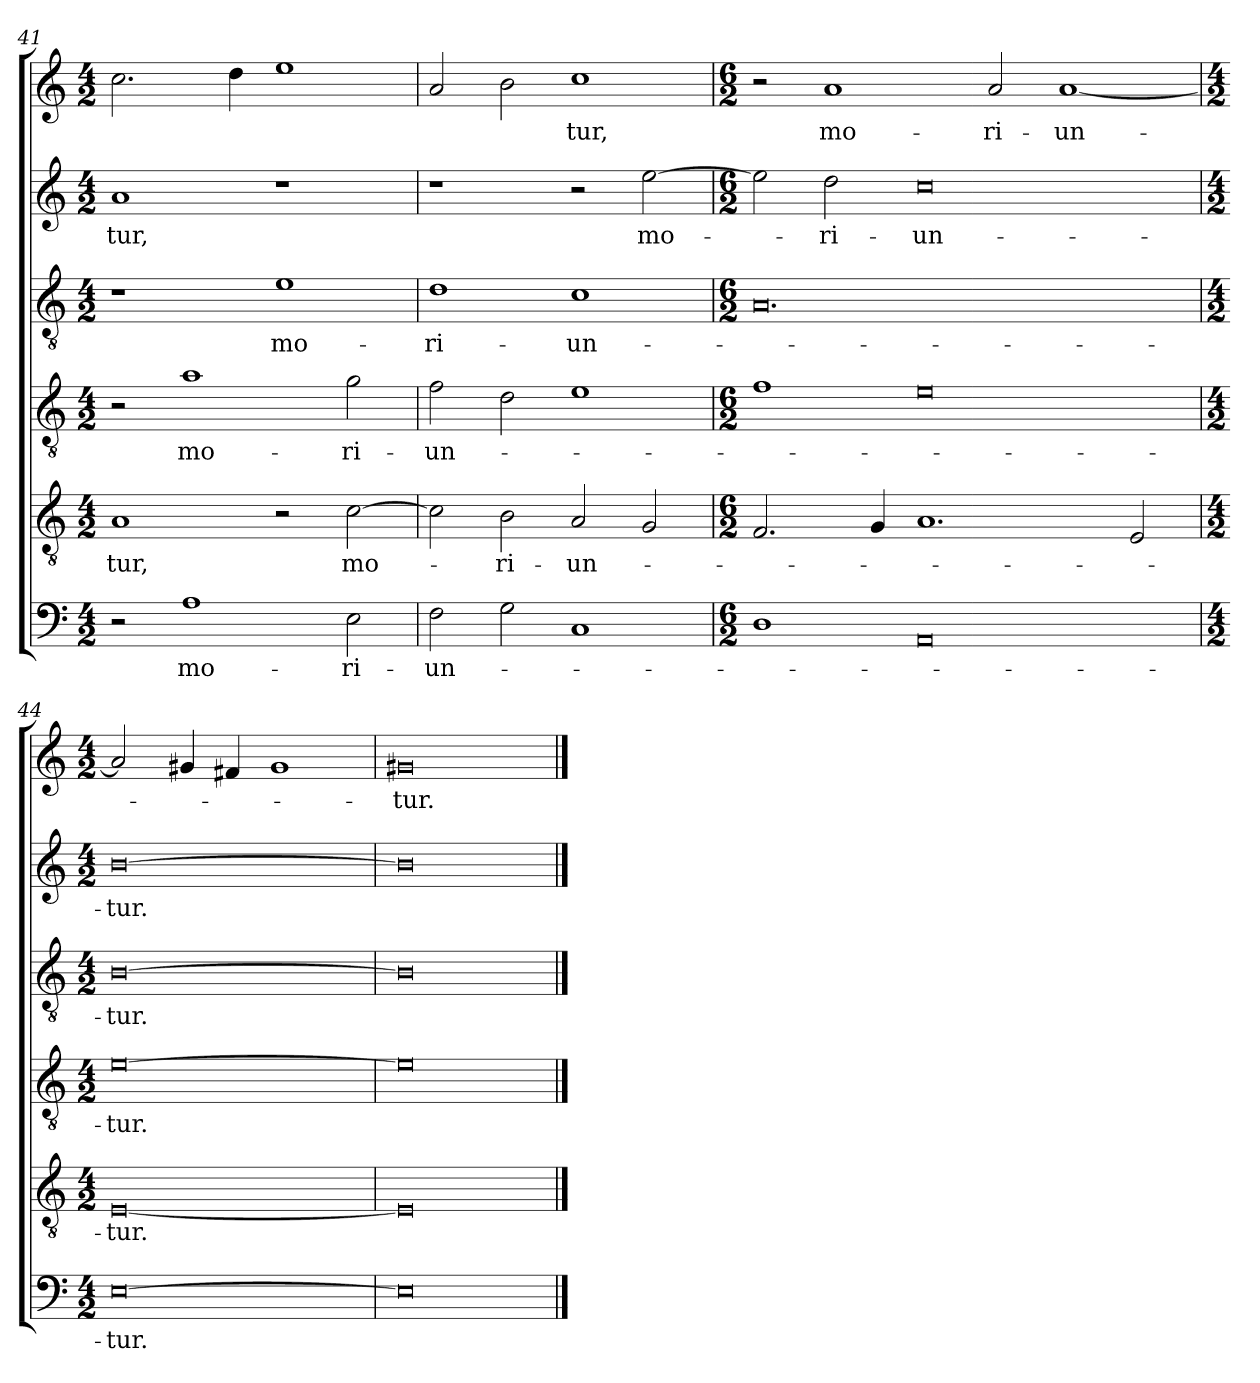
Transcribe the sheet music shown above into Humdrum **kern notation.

**kern	**text	**kern	**text	**kern	**text	**kern	**text	**kern	**text	**kern	**text
*part6	*part6	*part5	*part5	*part4	*part4	*part3	*part3	*part2	*part2	*part1	*part1
*staff6	*staff6	*staff5	*staff5	*staff4	*staff4	*staff3	*staff3	*staff2	*staff2	*staff1	*staff1
!!LO:LB:g=z
*clefF4	*	*clefGv2	*	*clefGv2	*	*clefGv2	*	*clefG2	*	*clefG2	*
*k[]	*	*k[]	*	*k[]	*	*k[]	*	*k[]	*	*k[]	*
*C:	*	*C:	*	*C:	*	*C:	*	*C:	*	*C:	*
*M4/2	*	*M4/2	*	*M4/2	*	*M4/2	*	*M4/2	*	*M4/2	*
=41	=41	=41	=41	=41	=41	=41	=41	=41	=41	=41	=41
!	!	!	!LO:LY:b	!	!	!	!	!	!LO:LY:b	!	!
2r	.	1A	-tur,	2r	.	1r	.	1a	-tur,	2.cc\	.
!	!LO:LY:b	!	!	!	!LO:LY:b	!	!	!	!	!	!
1A	mo-	.	.	1a	mo-	.	.	.	.	.	.
.	.	.	.	.	.	.	.	.	.	4dd\	.
!	!	!	!	!	!	!	!LO:LY:b	!	!	!	!
.	.	2r	.	.	.	1e	mo-	1r	.	1ee	.
!	!LO:LY:b	!	!LO:LY:b	!	!LO:LY:b	!	!	!	!	!	!
2E\	-ri-	[2c\	mo-	2g\	-ri-	.	.	.	.	.	.
=42	=42	=42	=42	=42	=42	=42	=42	=42	=42	=42	=42
!	!LO:LY:b	!	!	!	!LO:LY:b	!	!LO:LY:b	!	!	!	!
2F\	-un-	2c\]	.	2f\	-un-	1d	-ri-	1r	.	2a/	.
!	!	!	!LO:LY:b	!	!	!	!	!	!	!	!
2G\	.	2B\	-ri-	2d\	.	.	.	.	.	2b\	.
!	!	!	!LO:LY:b	!	!	!	!LO:LY:b	!	!	!	!LO:LY:b
1C	.	2A/	-un-	1e	.	1c	-un-	2r	.	1cc	-tur,
!	!	!	!	!	!	!	!	!	!LO:LY:b	!	!
.	.	2G/	.	.	.	.	.	[2ee\	mo-	.	.
=43	=43	=43	=43	=43	=43	=43	=43	=43	=43	=43	=43
*M6/2	*	*M6/2	*	*M6/2	*	*M6/2	*	*M6/2	*	*M6/2	*
1D	.	2.F/	.	1f	.	0.A	.	2ee\]	.	2r	.
!	!	!	!	!	!	!	!	!	!LO:LY:b	!	!LO:LY:b
.	.	.	.	.	.	.	.	2dd\	-ri-	1a	mo-
.	.	4G/	.	.	.	.	.	.	.	.	.
!	!	!	!	!	!	!	!	!	!LO:LY:b	!	!
0AA	.	1.A	.	0e	.	.	.	0cc	-un-	.	.
!	!	!	!	!	!	!	!	!	!	!	!LO:LY:b
.	.	.	.	.	.	.	.	.	.	2a/	-ri-
!	!	!	!	!	!	!	!	!	!	!	!LO:LY:b
.	.	.	.	.	.	.	.	.	.	[1a	-un-
.	.	2E/	.	.	.	.	.	.	.	.	.
=44	=44	=44	=44	=44	=44	=44	=44	=44	=44	=44	=44
*M4/2	*	*M4/2	*	*M4/2	*	*M4/2	*	*M4/2	*	*M4/2	*
!	!LO:LY:b	!	!LO:LY:b	!	!LO:LY:b	!	!LO:LY:b	!	!LO:LY:b	!	!
[0E	-tur.	[0E	-tur.	[0e	-tur.	[0B	-tur.	[0b	-tur.	2a/]	.
.	.	.	.	.	.	.	.	.	.	4g#X/	.
.	.	.	.	.	.	.	.	.	.	4f#X/	.
.	.	.	.	.	.	.	.	.	.	1g#	.
=45	=45	=45	=45	=45	=45	=45	=45	=45	=45	=45	=45
!	!	!	!	!	!	!	!	!	!	!	!LO:LY:b
0E]	.	0E]	.	0e]	.	0B]	.	0b]	.	0g#X	-tur.
==	==	==	==	==	==	==	==	==	==	==	==
*-	*-	*-	*-	*-	*-	*-	*-	*-	*-	*-	*-
